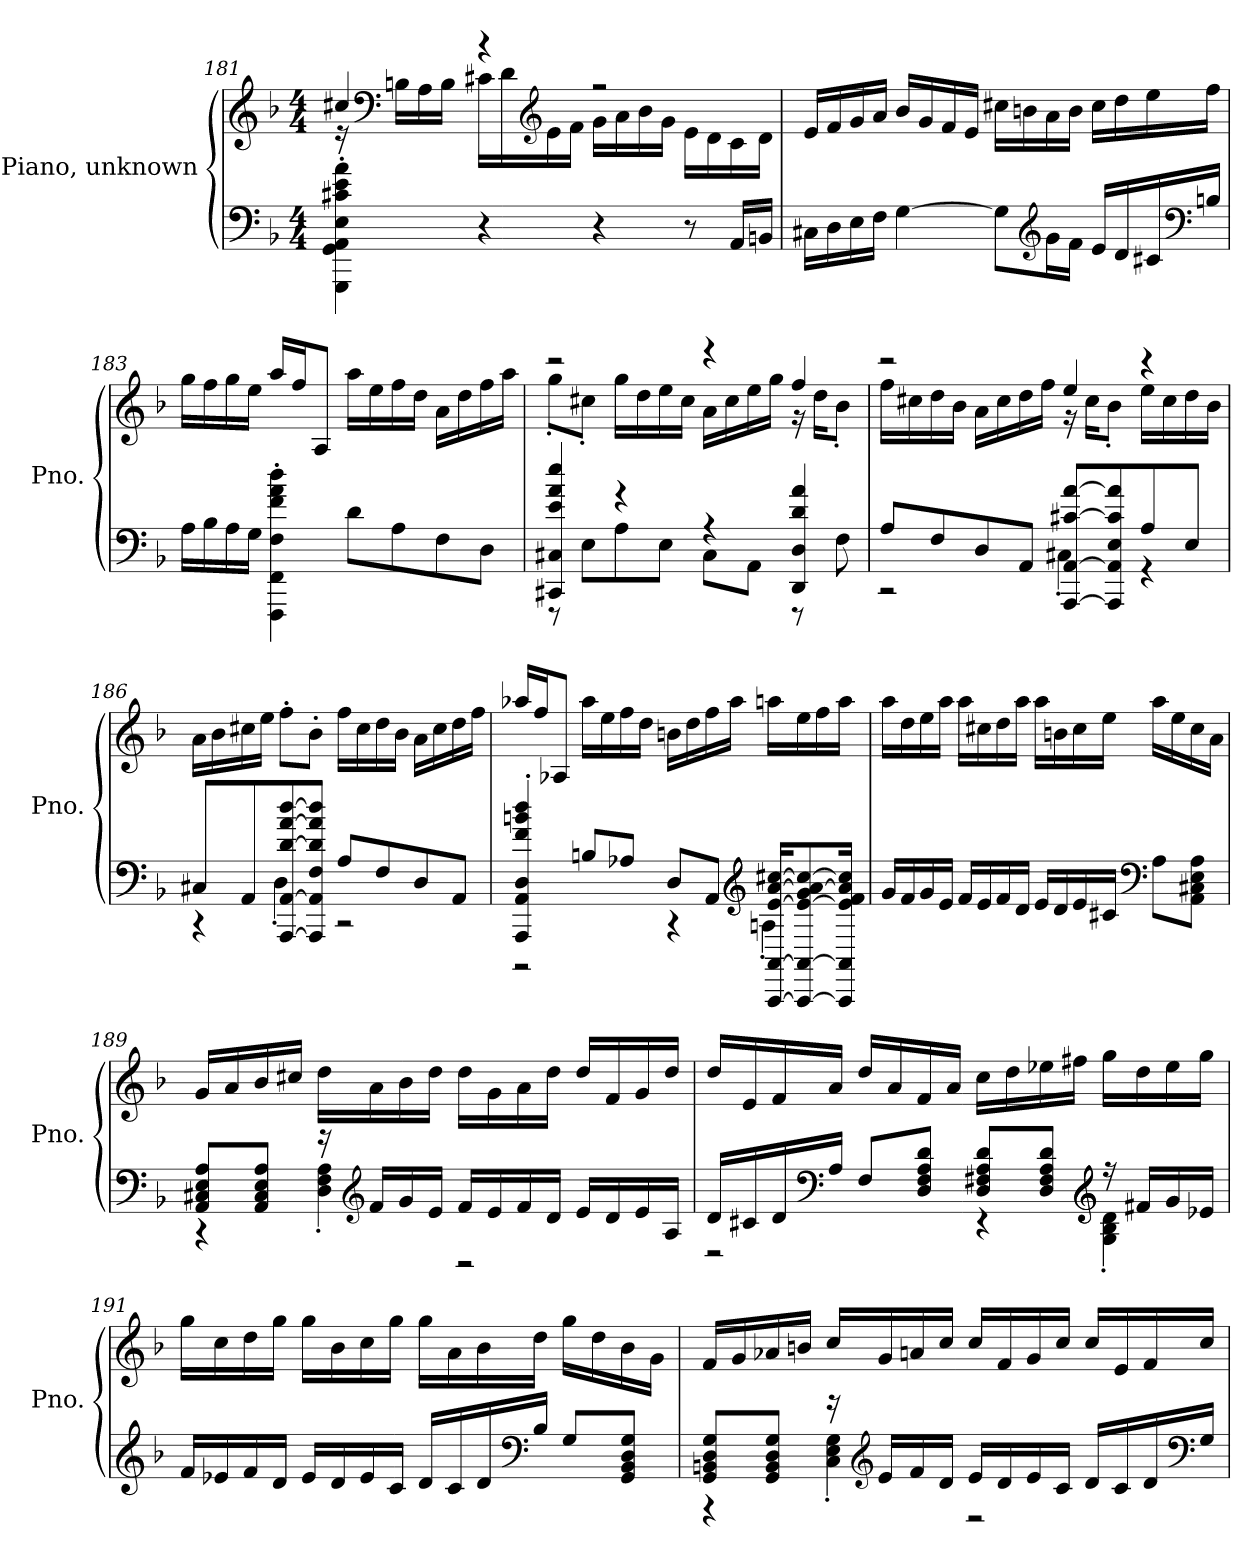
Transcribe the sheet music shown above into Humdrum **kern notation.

**kern	**kern
*part1	*part1
*staff2	*staff1
*I"Piano, unknown	*
*I'Pno.	*
*clefF4	*clefG2
*k[b-]	*k[b-]
*M4/4	*M4/4
=181	=181
*	*^
4GGG\' 4GG\' 4AA\' 4E\' 4c#X\' 4e\' 4a\'	4cc#X/	16r
*	*clefF4	*
.	.	16Bn\LL
.	.	16A\
.	.	16B\JJ
4r	4r	16c#X\LL
.	.	16d\
*	*clefG2	*
.	.	16e\
.	.	16f\JJ
4r	2r	16g\LL
.	.	16a\
.	.	16b-\
.	.	16g\JJ
8r	.	16e\LL
.	.	16d\
16AA/LL	.	16c#\
16BBn/JJ	.	16d\JJ
*	*v	*v
!!LO:LB:g=z
=182	=182
16C#X\LL	16e/LL
16D\	16f/
16E\	16g/
16F\JJ	16a/JJ
[4G\	16b-/LL
.	16g/
.	16f/
.	16e/JJ
8G\L]	16cc#X\LL
.	16bn\
*clefG2	*
16g\L	16a\
16f\JJ	16b\JJ
16e/LL	16cc#\LL
16d/	16dd\
16c#X/	16ee\
*clefF4	*
16Bn/JJ	16ff\JJ
=183	=183
16A\LL	16gg\LL
16B-\	16ff\
16A\	16gg\
16G\JJ	16ee\JJ
4FFF\' 4FF\' 4F\' 4f\' 4a\' 4dd\'	16aa/LL
.	16ff/J
.	8A/J
8d\L	16aa\LL
.	16ee\
8A\	16ff\
.	16dd\JJ
8F\	16a\LL
.	16dd\
8D\J	16ff\
.	16aa\JJ
!!LO:LB:g=z
=184	=184
*^	*^
4CC#X/ 4C#X/ 4e/ 4a/ 4ee/	8r	2r	8gg'\L
.	8E\L	.	8cc#X'\J
4r	8A\	.	16gg\LL
.	.	.	16dd\
.	8E\J	.	16ee\
.	.	.	16cc#\JJ
4r	8C#\L	4r	16a\LL
.	.	.	16cc#\
.	8AA\J	.	16ee\
.	.	.	16gg\JJ
4DD/ 4D/ 4d/ 4a/	8r	4ff/	16r
.	.	.	16dd\KL
.	8F\	.	8b-'\J
=185	=185	=185	=185
8A/L	2r	2r	16ff\LL
.	.	.	16cc#X\
8F/	.	.	16dd\
.	.	.	16b-\JJ
8D/	.	.	16a\LL
.	.	.	16cc#\
8AA/J	.	.	16dd\
.	.	.	16ff\JJ
[8AAA/ [8AA/ [8c#X/ [8a/L	4C#X'\	4ee/	16r
.	.	.	16cc#\KL
8AAA/] 8AA/] 8E/ 8c#/] 8a/]	.	.	8b-'\J
8A/	4r	4r	16ee\LL
.	.	.	16cc#\
8E/J	.	.	16dd\
.	.	.	16b-\JJ
*	*	*v	*v
!!LO:LB:g=z
=186	=186	=186
8C#X/L	4r	16a\LL
.	.	16b-\
8AA/	.	16cc#X\
.	.	16ee\JJ
[8AAA/ [8AA/ [8d/ [8a/ [8dd/	4D'\	8ff'\L
8AAA/] 8AA/] 8F/ 8d/] 8a/] 8dd/]J	.	8b-'\J
8A/L	2r	16ff\LL
.	.	16cc#\
8F/	.	16dd\
.	.	16b-\JJ
8D/	.	16a\LL
.	.	16cc#\
8AA/J	.	16dd\
.	.	16ff\JJ
=187	=187	=187
4AAA/' 4AA/' 4D/' 4f/' 4bn/' 4dd/'	2r	16aa-X/LL
.	.	16ff/J
.	.	8A-X/J
8Bn/L	.	16aa-\LL
.	.	16ee\
8A-X/J	.	16ff\
.	.	16dd\JJ
8D/L	4r	16bn\LL
.	.	16dd\
8AA/J	.	16ff\
.	.	16aa-\JJ
*clefG2	*	*
[16AAA/ [16AA/ [16e/ [16a/ [16cc#X/KL	4An'\	16aan\LL
8AAA/_ 8AA/_ 8e/_ 8g/ 8a/_ 8cc#/_	.	16ee\
.	.	16ff\
16AAA/] 16AA/] 16e/] 16f/ 16a/] 16cc#/]Jk	.	16aa\JJ
*v	*v	*
!!LO:LB:g=z
=188	=188
16g/LL	16aa\LL
16f/	16dd\
16g/	16ee\
16e/JJ	16aa\JJ
16f/LL	16aa\LL
16e/	16cc#X\
16f/	16dd\
16d/JJ	16aa\JJ
16e/LL	16aa\LL
16d/	16bn\
16e/	16cc#\
16c#X/JJ	16ee\JJ
*clefF4	*
8A\L	16aa\LL
.	16ee\
8AA\ 8C#X\ 8E\ 8A\J	16cc#\
.	16a\JJ
=189	=189
*^	*
8AA/ 8C#X/ 8E/ 8A/L	4r	16g/LL
.	.	16a/
8AA/ 8C#/ 8E/ 8A/J	.	16b-/
.	.	16cc#X/JJ
16r	4D\' 4F\' 4A\'	16dd\LL
*clefG2	*	*
16f/LL	.	16a\
16g/	.	16b-\
16e/JJ	.	16dd\JJ
16f/LL	2r	16dd\LL
16e/	.	16g\
16f/	.	16a\
16d/JJ	.	16dd\JJ
16e/LL	.	16dd/LL
16d/	.	16f/
16e/	.	16g/
16A/JJ	.	16dd/JJ
!!LO:PB:g=z
=190	=190	=190
16d/LL	2r	16dd/LL
16c#X/	.	16e/
16d/	.	16f/
*clefF4	*	*
16A/JJ	.	16a/JJ
8F/L	.	16dd/LL
.	.	16a/
8D/ 8F/ 8A/ 8d/J	.	16f/
.	.	16a/JJ
8D/ 8F#X/ 8A/ 8d/L	4r	16cc\LL
.	.	16dd\
8D/ 8F#/ 8A/ 8d/J	.	16ee-X\
.	.	16ff#X\JJ
*clefG2	*	*
16r	4G\' 4B-\' 4d\'	16gg\LL
16f#X/LL	.	16dd\
16g/	.	16ee-\
16e-X/JJ	.	16gg\JJ
*v	*v	*
=191	=191
16f/LL	16gg\LL
16e-X/	16cc\
16f/	16dd\
16d/JJ	16gg\JJ
16e-/LL	16gg\LL
16d/	16b-\
16e-/	16cc\
16c/JJ	16gg\JJ
16d/LL	16gg\LL
16c/	16a\
16d/	16b-\
*clefF4	*
16B-/JJ	16dd\JJ
8G/L	16gg\LL
.	16dd\
8GG/ 8BB-/ 8D/ 8G/J	16b-\
.	16g\JJ
!!LO:LB:g=z
=192	=192
*^	*
8GG/ 8BBn/ 8D/ 8G/L	4r	16f/LL
.	.	16g/
8GG/ 8BB/ 8D/ 8G/J	.	16a-X/
.	.	16bn/JJ
16r	4C\' 4E\' 4G\'	16cc/LL
*clefG2	*	*
16e/LL	.	16g/
16f/	.	16an/
16d/JJ	.	16cc/JJ
16e/LL	2r	16cc/LL
16d/	.	16f/
16e/	.	16g/
16c/JJ	.	16cc/JJ
16d/LL	.	16cc/LL
16c/	.	16e/
16d/	.	16f/
*clefF4	*	*
16G/JJ	.	16cc/JJ
*v	*v	*
=	=
*-	*-
